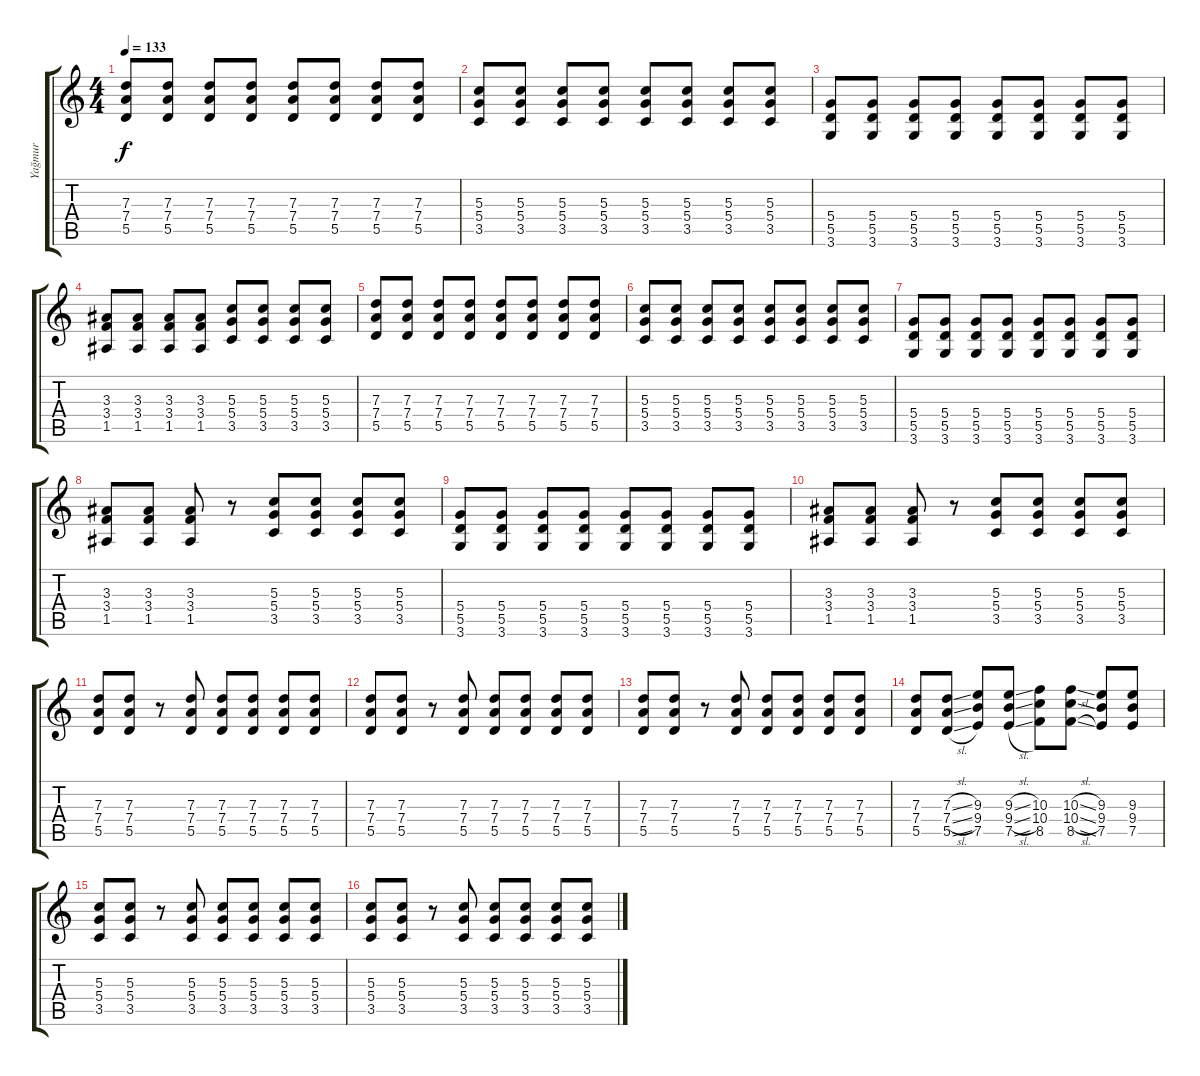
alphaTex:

\track ("Yağmur" "Yağmur") {instrument overdrivenguitar}
\staff {score tabs}
\tuning (E4 B3 G3 D3 A2 E2) {hide}
\ts (4 4)
\tempo 133
\clef g2
\ks c
(7.3 7.4 5.5).8{dy f volume 15} (7.3 7.4 5.5).8 (7.3 7.4 5.5).8 (7.3 7.4 5.5).8 (7.3 7.4 5.5).8 (7.3 7.4 5.5).8 (7.3 7.4 5.5).8 (7.3 7.4 5.5).8 |
(5.3 5.4 3.5).8 (5.3 5.4 3.5).8 (5.3 5.4 3.5).8 (5.3 5.4 3.5).8 (5.3 5.4 3.5).8 (5.3 5.4 3.5).8 (5.3 5.4 3.5).8 (5.3 5.4 3.5).8 |
(5.4 5.5 3.6).8 (5.4 5.5 3.6).8 (5.4 5.5 3.6).8 (5.4 5.5 3.6).8 (5.4 5.5 3.6).8 (5.4 5.5 3.6).8 (5.4 5.5 3.6).8 (5.4 5.5 3.6).8 |
(3.3 3.4 1.5).8 (3.3 3.4 1.5).8 (3.3 3.4 1.5).8 (3.3 3.4 1.5).8 (5.3 5.4 3.5).8 (5.3 5.4 3.5).8 (5.3 5.4 3.5).8 (5.3 5.4 3.5).8 |
(7.3 7.4 5.5).8 (7.3 7.4 5.5).8 (7.3 7.4 5.5).8 (7.3 7.4 5.5).8 (7.3 7.4 5.5).8 (7.3 7.4 5.5).8 (7.3 7.4 5.5).8 (7.3 7.4 5.5).8 |
(5.3 5.4 3.5).8 (5.3 5.4 3.5).8 (5.3 5.4 3.5).8 (5.3 5.4 3.5).8 (5.3 5.4 3.5).8 (5.3 5.4 3.5).8 (5.3 5.4 3.5).8 (5.3 5.4 3.5).8 |
(5.4 5.5 3.6).8 (5.4 5.5 3.6).8 (5.4 5.5 3.6).8 (5.4 5.5 3.6).8 (5.4 5.5 3.6).8 (5.4 5.5 3.6).8 (5.4 5.5 3.6).8 (5.4 5.5 3.6).8 |
(3.3 3.4 1.5).8 (3.3 3.4 1.5).8 (3.3 3.4 1.5).8 r.8 (5.3 5.4 3.5).8 (5.3 5.4 3.5).8 (5.3 5.4 3.5).8 (5.3 5.4 3.5).8 |
(5.4 5.5 3.6).8 (5.4 5.5 3.6).8 (5.4 5.5 3.6).8 (5.4 5.5 3.6).8 (5.4 5.5 3.6).8 (5.4 5.5 3.6).8 (5.4 5.5 3.6).8 (5.4 5.5 3.6).8 |
(3.3 3.4 1.5).8 (3.3 3.4 1.5).8 (3.3 3.4 1.5).8 r.8 (5.3 5.4 3.5).8 (5.3 5.4 3.5).8 (5.3 5.4 3.5).8 (5.3 5.4 3.5).8 |
(7.3 7.4 5.5).8 (7.3 7.4 5.5).8 r.8 (7.3 7.4 5.5).8 (7.3 7.4 5.5).8 (7.3 7.4 5.5).8 (7.3 7.4 5.5).8 (7.3 7.4 5.5).8 |
(7.3 7.4 5.5).8 (7.3 7.4 5.5).8 r.8 (7.3 7.4 5.5).8 (7.3 7.4 5.5).8 (7.3 7.4 5.5).8 (7.3 7.4 5.5).8 (7.3 7.4 5.5).8 |
(7.3 7.4 5.5).8 (7.3 7.4 5.5).8 r.8 (7.3 7.4 5.5).8 (7.3 7.4 5.5).8 (7.3 7.4 5.5).8 (7.3 7.4 5.5).8 (7.3 7.4 5.5).8 |
(7.3 7.4 5.5).8 (7.3{sl} 7.4{sl} 5.5{sl}).8 (9.3 9.4 7.5).8 (9.3{sl} 9.4{sl} 7.5{sl}).8 (10.3 10.4 8.5).8 (10.3{sl} 10.4{sl} 8.5{sl}).8 (9.3 9.4 7.5).8 (9.3 9.4 7.5).8 |
(5.3 5.4 3.5).8 (5.3 5.4 3.5).8 r.8 (5.3 5.4 3.5).8 (5.3 5.4 3.5).8 (5.3 5.4 3.5).8 (5.3 5.4 3.5).8 (5.3 5.4 3.5).8 |
(5.3 5.4 3.5).8 (5.3 5.4 3.5).8 r.8 (5.3 5.4 3.5).8 (5.3 5.4 3.5).8 (5.3 5.4 3.5).8 (5.3 5.4 3.5).8 (5.3 5.4 3.5).8
